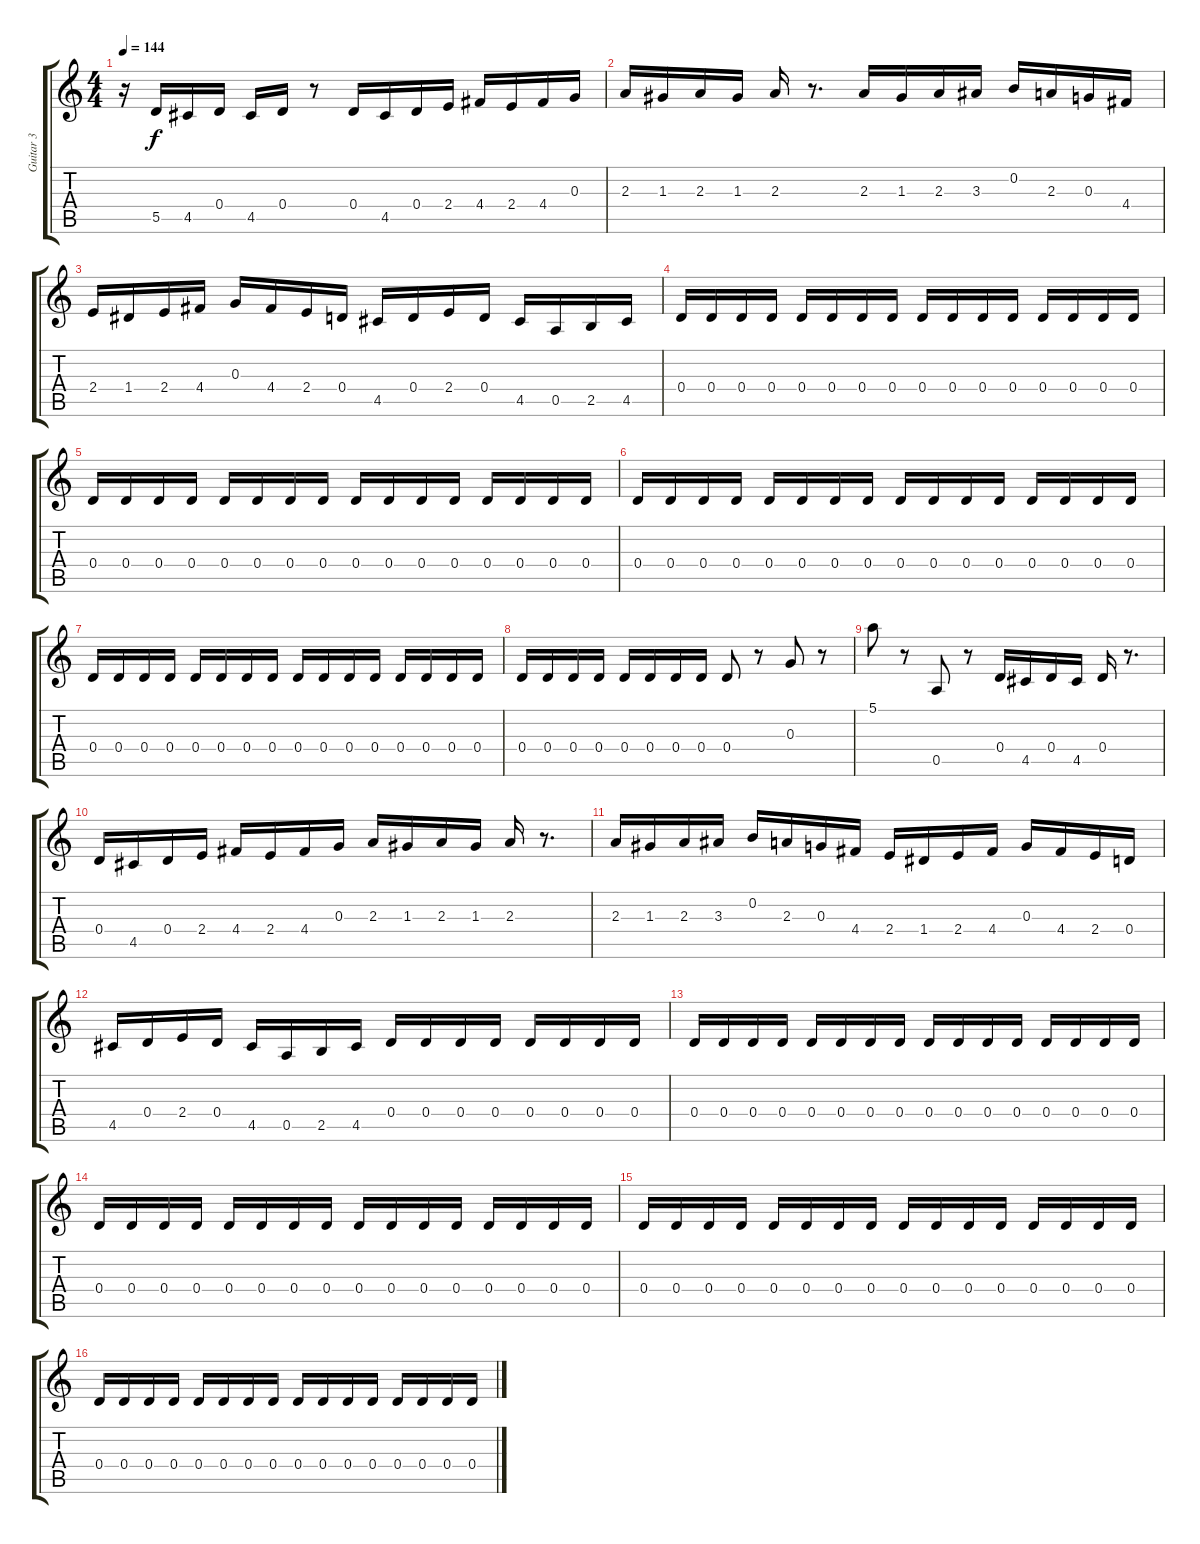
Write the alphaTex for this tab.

\track ("Guitar 3" "Guitar 3") {instrument acousticguitarnylon}
\staff {score tabs}
\tuning (E4 B3 G3 D3 A2 E2) {hide}
\ts (4 4)
\tempo 144
\clef g2
\ks c
r.16{dy f instrument acousticguitarnylon} 5.5.16 4.5.16 0.4.16 4.5.16 0.4.16 r.8 0.4.16 4.5.16 0.4.16 2.4.16 4.4.16 2.4.16 4.4.16 0.3.16 |
2.3.16 1.3.16 2.3.16 1.3.16 2.3.16 r.8{d} 2.3.16 1.3.16 2.3.16 3.3.16 0.2.16 2.3.16 0.3.16 4.4.16 |
2.4.16 1.4.16 2.4.16 4.4.16 0.3.16 4.4.16 2.4.16 0.4.16 4.5.16 0.4.16 2.4.16 0.4.16 4.5.16 0.5.16 2.5.16 4.5.16 |
0.4.16 0.4.16 0.4.16 0.4.16 0.4.16 0.4.16 0.4.16 0.4.16 0.4.16 0.4.16 0.4.16 0.4.16 0.4.16 0.4.16 0.4.16 0.4.16 |
0.4.16 0.4.16 0.4.16 0.4.16 0.4.16 0.4.16 0.4.16 0.4.16 0.4.16 0.4.16 0.4.16 0.4.16 0.4.16 0.4.16 0.4.16 0.4.16 |
0.4.16 0.4.16 0.4.16 0.4.16 0.4.16 0.4.16 0.4.16 0.4.16 0.4.16 0.4.16 0.4.16 0.4.16 0.4.16 0.4.16 0.4.16 0.4.16 |
0.4.16 0.4.16 0.4.16 0.4.16 0.4.16 0.4.16 0.4.16 0.4.16 0.4.16 0.4.16 0.4.16 0.4.16 0.4.16 0.4.16 0.4.16 0.4.16 |
0.4.16 0.4.16 0.4.16 0.4.16 0.4.16 0.4.16 0.4.16 0.4.16 0.4.8 r.8 0.3.8 r.8 |
5.1.8 r.8 0.5.8 r.8 0.4.16 4.5.16 0.4.16 4.5.16 0.4.16 r.8{d} |
0.4.16 4.5.16 0.4.16 2.4.16 4.4.16 2.4.16 4.4.16 0.3.16 2.3.16 1.3.16 2.3.16 1.3.16 2.3.16 r.8{d} |
2.3.16 1.3.16 2.3.16 3.3.16 0.2.16 2.3.16 0.3.16 4.4.16 2.4.16 1.4.16 2.4.16 4.4.16 0.3.16 4.4.16 2.4.16 0.4.16 |
4.5.16 0.4.16 2.4.16 0.4.16 4.5.16 0.5.16 2.5.16 4.5.16 0.4.16 0.4.16 0.4.16 0.4.16 0.4.16 0.4.16 0.4.16 0.4.16 |
0.4.16 0.4.16 0.4.16 0.4.16 0.4.16 0.4.16 0.4.16 0.4.16 0.4.16 0.4.16 0.4.16 0.4.16 0.4.16 0.4.16 0.4.16 0.4.16 |
0.4.16 0.4.16 0.4.16 0.4.16 0.4.16 0.4.16 0.4.16 0.4.16 0.4.16 0.4.16 0.4.16 0.4.16 0.4.16 0.4.16 0.4.16 0.4.16 |
0.4.16 0.4.16 0.4.16 0.4.16 0.4.16 0.4.16 0.4.16 0.4.16 0.4.16 0.4.16 0.4.16 0.4.16 0.4.16 0.4.16 0.4.16 0.4.16 |
0.4.16 0.4.16 0.4.16 0.4.16 0.4.16 0.4.16 0.4.16 0.4.16 0.4.16 0.4.16 0.4.16 0.4.16 0.4.16 0.4.16 0.4.16 0.4.16
